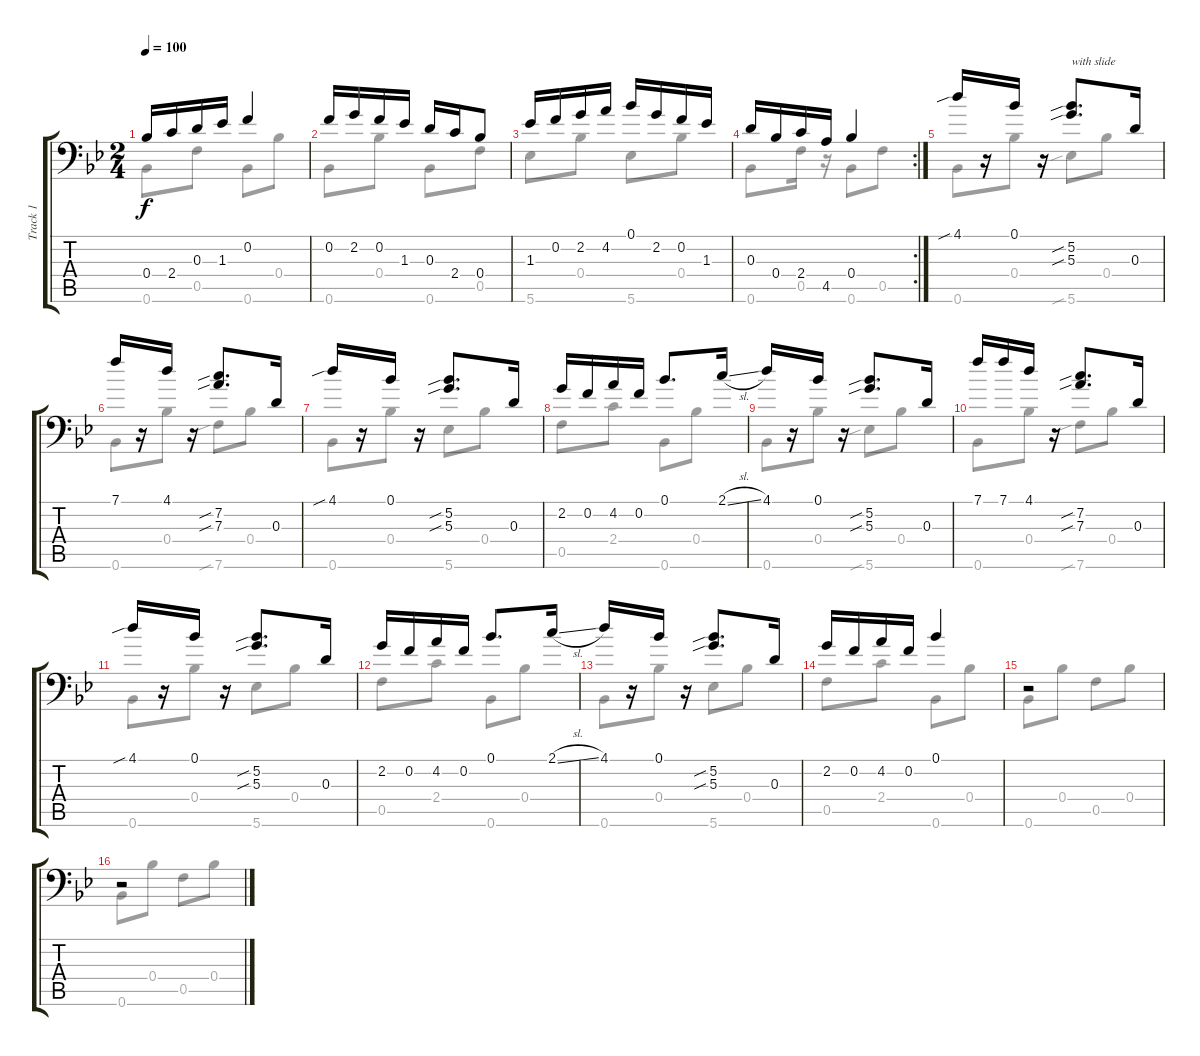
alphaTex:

\track ("Track 1" "Track 1") {instrument acousticguitarsteel}
\staff {score tabs}
\tuning (Bb3 F3 D3 Bb2 F2 Bb1) {hide}
\voice
\ts (2 4)
\tempo 100
\clef f4
\ks bb
0.4.16{dy f} 2.4.16 0.3.16 1.3.16 0.2.4 |
0.2.16 2.2.16 0.2.16 1.3.16 0.3.16 2.4.16 0.4.8 |
1.3.16 0.2.16 2.2.16 4.2.16 0.1.16 2.2.16 0.2.16 1.3.16 |
\rc 2
0.3.16 0.4.16 2.4.16 4.5.16 0.4.4 |
4.1{sib}.16 r.16 0.1.16 r.16 (5.2{sib} 5.3{sib}).8{d txt "with slide"} 0.3.16 |
7.1.16 r.16 4.1.16 r.16 (7.2{sib} 7.3{sib}).8{d} 0.3.16 |
4.1{sib}.16 r.16 0.1.16 r.16 (5.2{sib} 5.3{sib}).8{d} 0.3.16 |
2.2.16 0.2.16 4.2.16 0.2.16 0.1.8{d} 2.1{sl}.16 |
4.1.16 r.16 0.1.16 r.16 (5.2{sib} 5.3{sib}).8{d} 0.3.16 |
7.1.16 7.1.16 4.1.16 r.16 (7.2{sib} 7.3{sib}).8{d} 0.3.16 |
4.1{sib}.16 r.16 0.1.16 r.16 (5.2{sib} 5.3{sib}).8{d} 0.3.16 |
2.2.16 0.2.16 4.2.16 0.2.16 0.1.8{d} 2.1{sl}.16 |
4.1.16 r.16 0.1.16 r.16 (5.2{sib} 5.3{sib}).8{d} 0.3.16 |
2.2.16 0.2.16 4.2.16 0.2.16 0.1.4 |
r.2 |
r.2
\voice
\clef f4
\ottava regular
\simile none
\ks bb
0.6.8{dy f} 0.5.8 0.6.8 0.4.8 |
0.6.8 0.4.8 0.6.8 0.5.8 |
5.6.8 0.4.8 5.6.8 0.4.8 |
0.6.8 0.5.16 r.16 0.6.8 0.5.8 |
0.6.8 0.4.8 5.6{sib}.8 0.4.8 |
0.6.8 0.4.8 7.6{sib}.8 0.4.8 |
0.6.8 0.4.8 5.6.8 0.4.8 |
0.5.8 2.4.8 0.6.8 0.4.8 |
0.6.8 0.4.8 5.6{sib}.8 0.4.8 |
0.6.8 0.4.8 7.6{sib}.8 0.4.8 |
0.6.8 0.4.8 5.6.8 0.4.8 |
0.5.8 2.4.8 0.6.8 0.4.8 |
0.6.8 0.4.8 5.6.8 0.4.8 |
0.5.8 2.4.8 0.6.8 0.4.8 |
0.6.8 0.4.8 0.5.8 0.4.8 |
0.6.8 0.4.8 0.5.8 0.4.8
